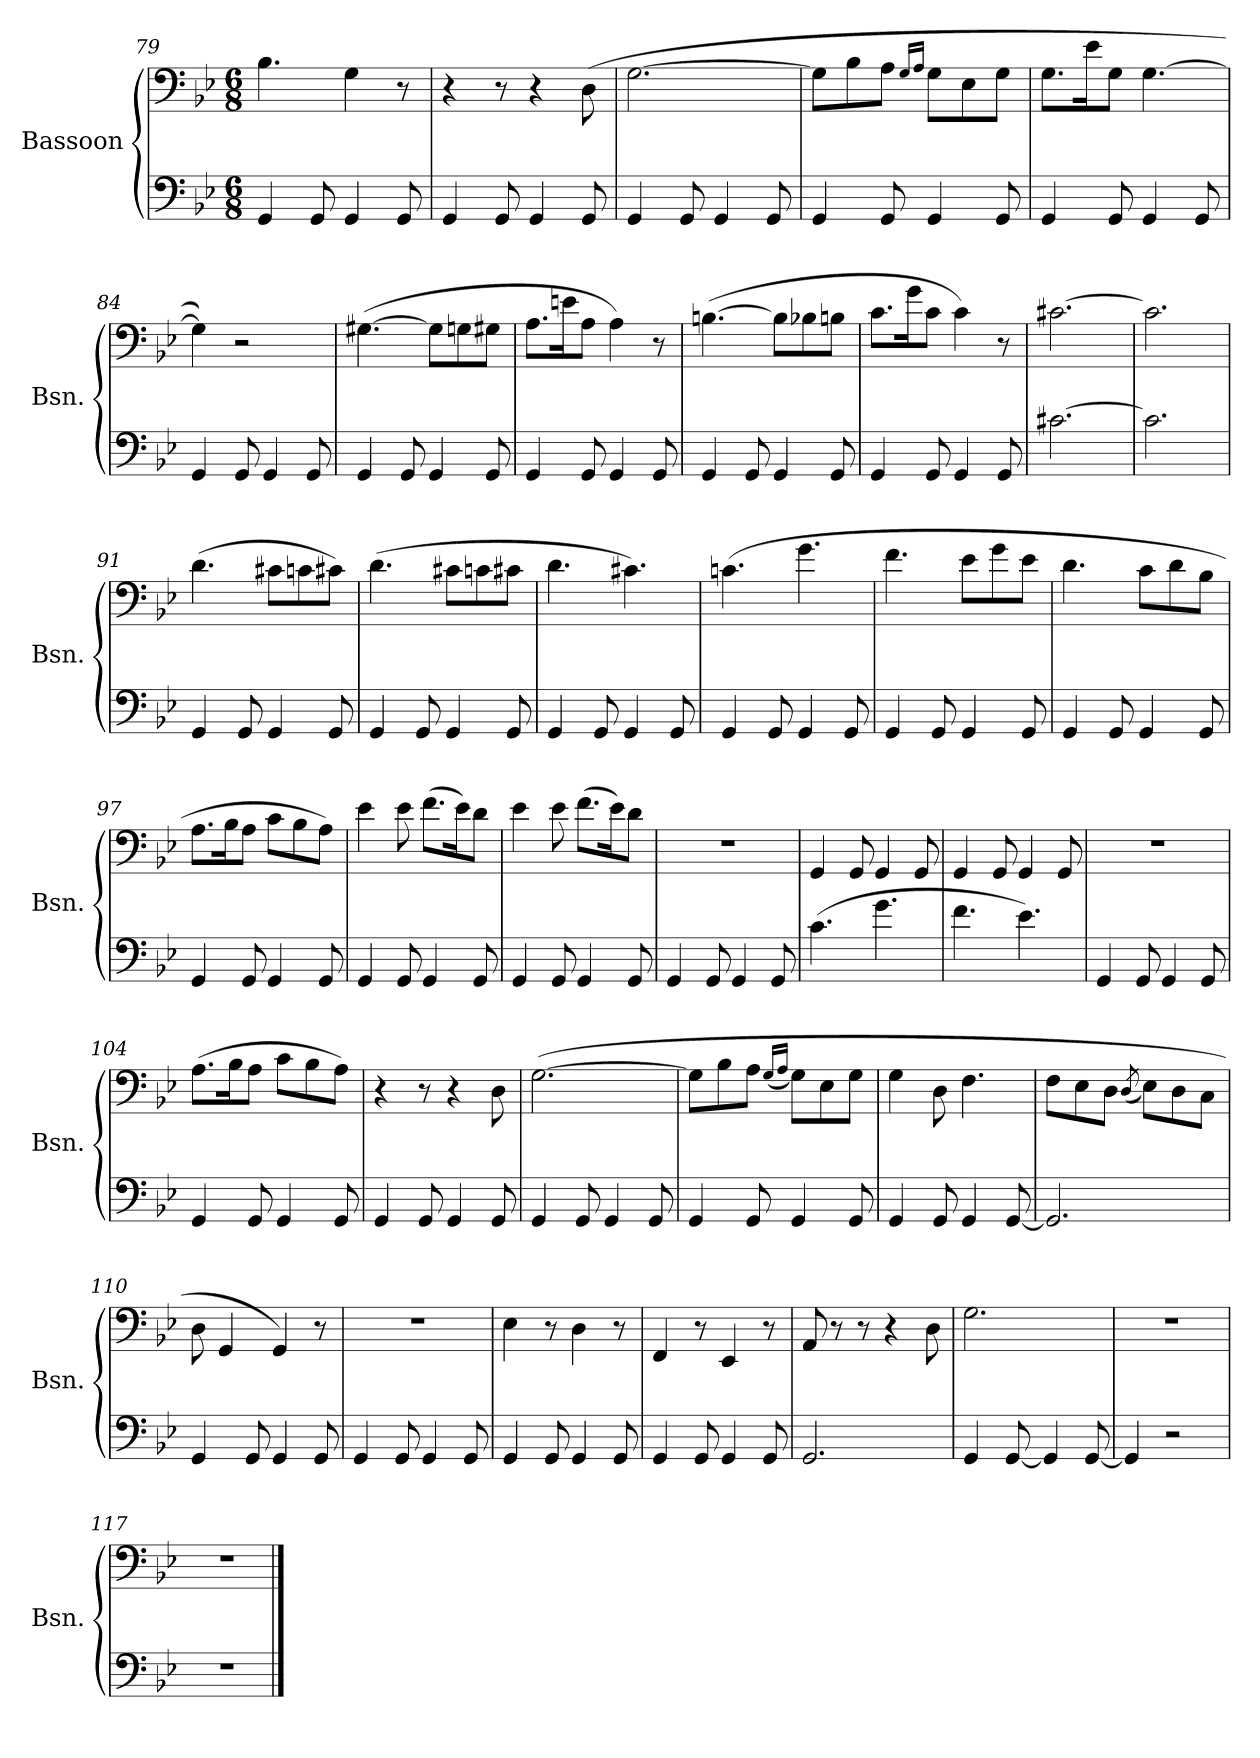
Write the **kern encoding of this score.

**kern	**kern
*part2	*part1
*staff2	*staff1
*I"Bassoon	*I"Bassoon
*I'Bsn.	*I'Bsn.
!!LO:LB:g=z
*clefF4	*clefF4
*k[b-e-]	*k[b-e-]
*B-:	*B-:
*M6/8	*M6/8
=79	=79
4GG/	4.B-\
8GG/	.
4GG/	4G\
8GG/	8r
=80	=80
4GG/	4r
8GG/	8r
4GG/	4r
8GG/	(8D\
=81	=81
4GG/	[2.G\
8GG/	.
4GG/	.
8GG/	.
=82	=82
4GG/	8G\L]
.	8B-\
8GG/	8A\J
.	16qG/LL
.	16qA/JJ
4GG/	8G\L
.	8E-\
8GG/	8G\J
=83	=83
4GG/	8.G\L
.	16e-\K
8GG/	8G\J
4GG/	[4.G\
8GG/	.
=84	=84
4GG/	4G\])
8GG/	2r
4GG/	.
8GG/	.
!!LO:LB:g=z
=85	=85
4GG/	([4.G#X\
8GG/	.
4GG/	8G#\L]
.	8Gn\
8GG/	8G#X\J
=86	=86
4GG/	8.A\L
.	16en\K
8GG/	8A\J
4GG/	4A\)
8GG/	8r
=87	=87
4GG/	([4.Bn\
8GG/	.
4GG/	8B\L]
.	8B-X\
8GG/	8Bn\J
=88	=88
4GG/	8.c\L
.	16g\K
8GG/	8c\J
4GG/	4c\)
8GG/	8r
=89	=89
[2.c#X\	[2.c#X\
=90	=90
2.c#\]	2.c#\]
!!LO:PB:g=z
=91	=91
4GG/	(4.d\
8GG/	.
4GG/	8c#X\L
.	8cn\
8GG/	8c#X\J)
=92	=92
4GG/	(4.d\
8GG/	.
4GG/	8c#X\L
.	8cn\
8GG/	8c#X\J
=93	=93
4GG/	4.d\
8GG/	.
4GG/	4.c#X\)
8GG/	.
=94	=94
4GG/	(4.cn\
8GG/	.
4GG/	4.g\
8GG/	.
=95	=95
4GG/	4.f\
8GG/	.
4GG/	8e-\L
.	8g\
8GG/	8e-\J
=96	=96
4GG/	4.d\
8GG/	.
4GG/	8c\L
.	8d\
8GG/	8B-\J
!!LO:LB:g=z
=97	=97
4GG/	8.A\L
.	16B-\K
8GG/	8A\J
4GG/	8c\L
.	8B-\
8GG/	8A\J)
=98	=98
4GG/	4e-\
8GG/	8e-\
4GG/	(8.f\L
.	16e-\K)
8GG/	8d\J
=99	=99
4GG/	4e-\
8GG/	8e-\
4GG/	(8.f\L
.	16e-\K)
8GG/	8d\J
=100	=100
4GG/	2.r
8GG/	.
4GG/	.
8GG/	.
=101	=101
(4.c\	4GG/
.	8GG/
4.g\	4GG/
.	8GG/
=102	=102
4.f\	4GG/
.	8GG/
4.e-\)	4GG/
.	8GG/
!!LO:LB:g=z
=103	=103
4GG/	2.r
8GG/	.
4GG/	.
8GG/	.
=104	=104
4GG/	(8.A\L
.	16B-\K
8GG/	8A\J
4GG/	8c\L
.	8B-\
8GG/	8A\J)
=105	=105
4GG/	4r
8GG/	8r
4GG/	4r
8GG/	8D\
=106	=106
4GG/	([2.G\
8GG/	.
4GG/	.
8GG/	.
=107	=107
4GG/	8G\L]
.	8B-\
8GG/	8A\J
.	(16qG/LL
.	16qA/JJ
4GG/	8G\L)
.	8E-\
8GG/	8G\J
=108	=108
4GG/	4G\
8GG/	8D\
4GG/	4.F\
[8GG/	.
!!LO:LB:g=z
=109	=109
2.GG/]	8F\L
.	8E-\
.	8D\J
.	(8qD/
.	8E-\L)
.	8D\
.	8C\J
=110	=110
4GG/	8D\
.	4GG/
8GG/	.
4GG/	4GG/)
8GG/	8r
=111	=111
4GG/	2.r
8GG/	.
4GG/	.
8GG/	.
=112	=112
4GG/	4E-\
8GG/	8r
4GG/	4D\
8GG/	8r
=113	=113
4GG/	4FF/
8GG/	8r
4GG/	4EE-/
8GG/	8r
=114	=114
2.GG/	8AA/
.	8r
.	8r
.	4r
.	8D\
=115	=115
4GG/	2.G\
[8GG/	.
4GG/]	.
[8GG/	.
!!LO:LB:g=z
=116	=116
4GG/]	2.r
2r	.
=117	=117
2.r	2.r
==	==
*-	*-
